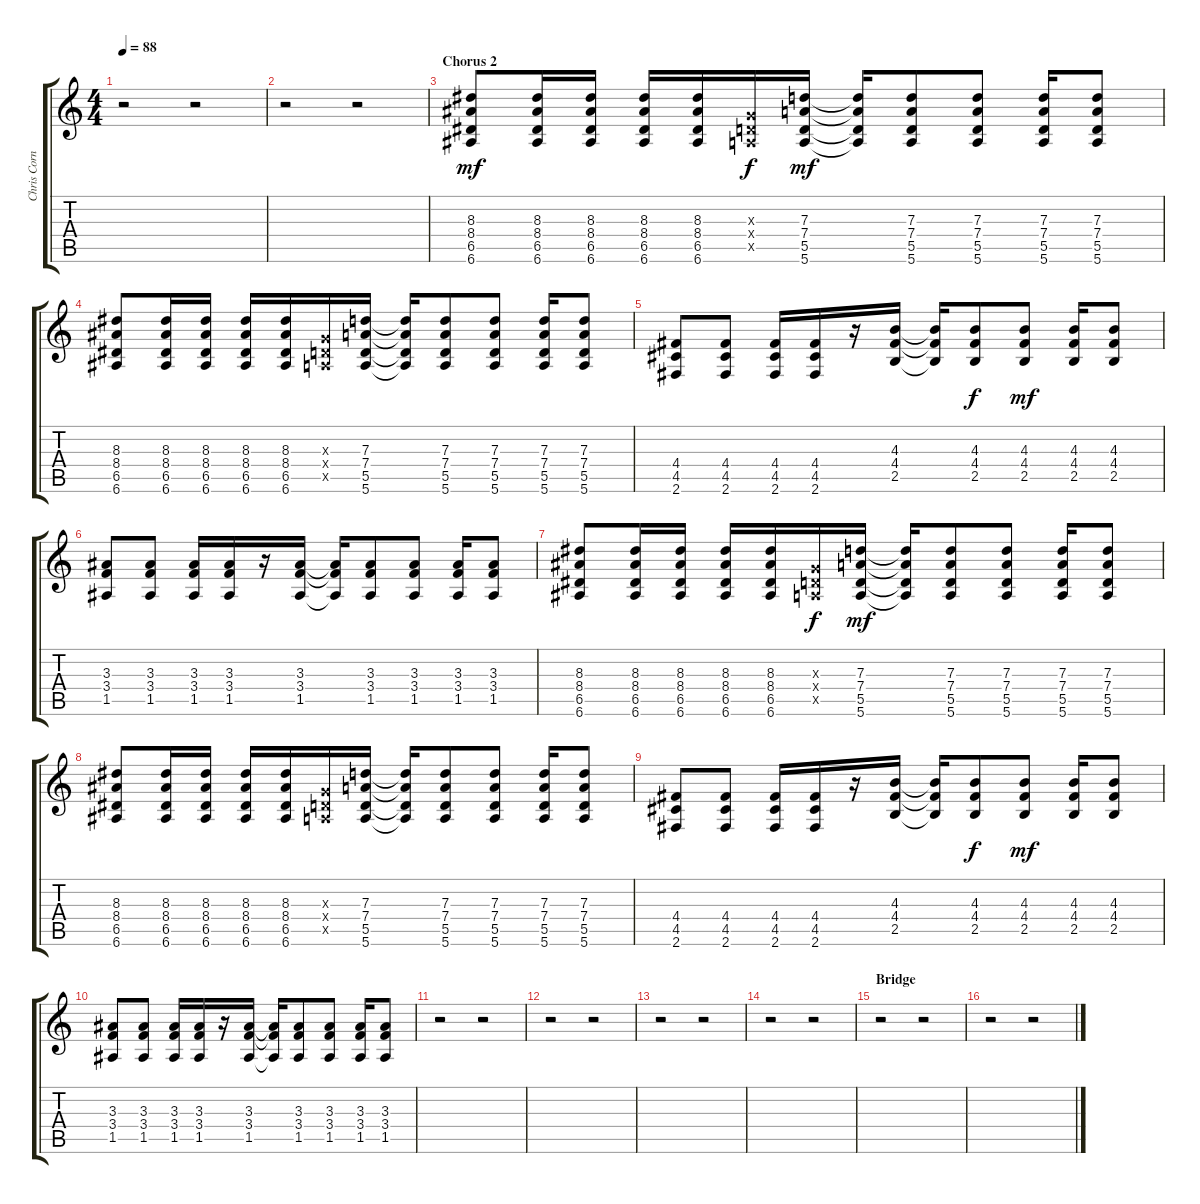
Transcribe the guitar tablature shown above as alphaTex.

\track ("Chris Cornell - Acoustic" "Chris Corn") {instrument acousticguitarsteel}
\staff {score tabs}
\tuning (E4 B3 G3 D3 A2 E2) {hide}
\ts (4 4)
\tempo 88
\clef g2
\ks c
r.2{dy f} r.2 |
r.2 r.2 |
\section ("" "Chorus 2")
(8.3 8.4 6.5 6.6).8{dy mf} (8.3 8.4 6.5 6.6).16 (8.3 8.4 6.5 6.6).16 (8.3 8.4 6.5 6.6).16 (8.3 8.4 6.5 6.6).16 (0.3{x} 0.4{x} 0.5{x}).16{dy f} (7.3 7.4 5.5 5.6).16{dy mf} (7.3{t} 7.4{t} 5.5{t} 5.6{t}).16 (7.3 7.4 5.5 5.6).8 (7.3 7.4 5.5 5.6).8 (7.3 7.4 5.5 5.6).16 (7.3 7.4 5.5 5.6).8 |
(8.3 8.4 6.5 6.6).8 (8.3 8.4 6.5 6.6).16 (8.3 8.4 6.5 6.6).16 (8.3 8.4 6.5 6.6).16 (8.3 8.4 6.5 6.6).16 (0.3{x} 0.4{x} 0.5{x}).16 (7.3 7.4 5.5 5.6).16 (7.3{t} 7.4{t} 5.5{t} 5.6{t}).16 (7.3 7.4 5.5 5.6).8 (7.3 7.4 5.5 5.6).8 (7.3 7.4 5.5 5.6).16 (7.3 7.4 5.5 5.6).8 |
(4.4 4.5 2.6).8 (4.4 4.5 2.6).8 (4.4 4.5 2.6).16 (4.4 4.5 2.6).16 r.16 (4.3 4.4 2.5).16 (4.3{t} 4.4{t} 2.5{t}).16 (4.3 4.4 2.5).8{dy f} (4.3 4.4 2.5).8{dy mf} (4.3 4.4 2.5).16 (4.3 4.4 2.5).8 |
(3.3 3.4 1.5).8 (3.3 3.4 1.5).8 (3.3 3.4 1.5).16 (3.3 3.4 1.5).16 r.16 (3.3 3.4 1.5).16 (3.3{t} 3.4{t} 1.5{t}).16 (3.3 3.4 1.5).8 (3.3 3.4 1.5).8 (3.3 3.4 1.5).16 (3.3 3.4 1.5).8 |
(8.3 8.4 6.5 6.6).8 (8.3 8.4 6.5 6.6).16 (8.3 8.4 6.5 6.6).16 (8.3 8.4 6.5 6.6).16 (8.3 8.4 6.5 6.6).16 (0.3{x} 0.4{x} 0.5{x}).16{dy f} (7.3 7.4 5.5 5.6).16{dy mf} (7.3{t} 7.4{t} 5.5{t} 5.6{t}).16 (7.3 7.4 5.5 5.6).8 (7.3 7.4 5.5 5.6).8 (7.3 7.4 5.5 5.6).16 (7.3 7.4 5.5 5.6).8 |
(8.3 8.4 6.5 6.6).8 (8.3 8.4 6.5 6.6).16 (8.3 8.4 6.5 6.6).16 (8.3 8.4 6.5 6.6).16 (8.3 8.4 6.5 6.6).16 (0.3{x} 0.4{x} 0.5{x}).16 (7.3 7.4 5.5 5.6).16 (7.3{t} 7.4{t} 5.5{t} 5.6{t}).16 (7.3 7.4 5.5 5.6).8 (7.3 7.4 5.5 5.6).8 (7.3 7.4 5.5 5.6).16 (7.3 7.4 5.5 5.6).8 |
(4.4 4.5 2.6).8 (4.4 4.5 2.6).8 (4.4 4.5 2.6).16 (4.4 4.5 2.6).16 r.16 (4.3 4.4 2.5).16 (4.3{t} 4.4{t} 2.5{t}).16 (4.3 4.4 2.5).8{dy f} (4.3 4.4 2.5).8{dy mf} (4.3 4.4 2.5).16 (4.3 4.4 2.5).8 |
(3.3 3.4 1.5).8 (3.3 3.4 1.5).8 (3.3 3.4 1.5).16 (3.3 3.4 1.5).16 r.16 (3.3 3.4 1.5).16 (3.3{t} 3.4{t} 1.5{t}).16 (3.3 3.4 1.5).8 (3.3 3.4 1.5).8 (3.3 3.4 1.5).16 (3.3 3.4 1.5).8 |
r.2 r.2 |
r.2 r.2 |
r.2 r.2 |
r.2 r.2 |
\section ("" "Bridge")
r.2 r.2 |
r.2 r.2
